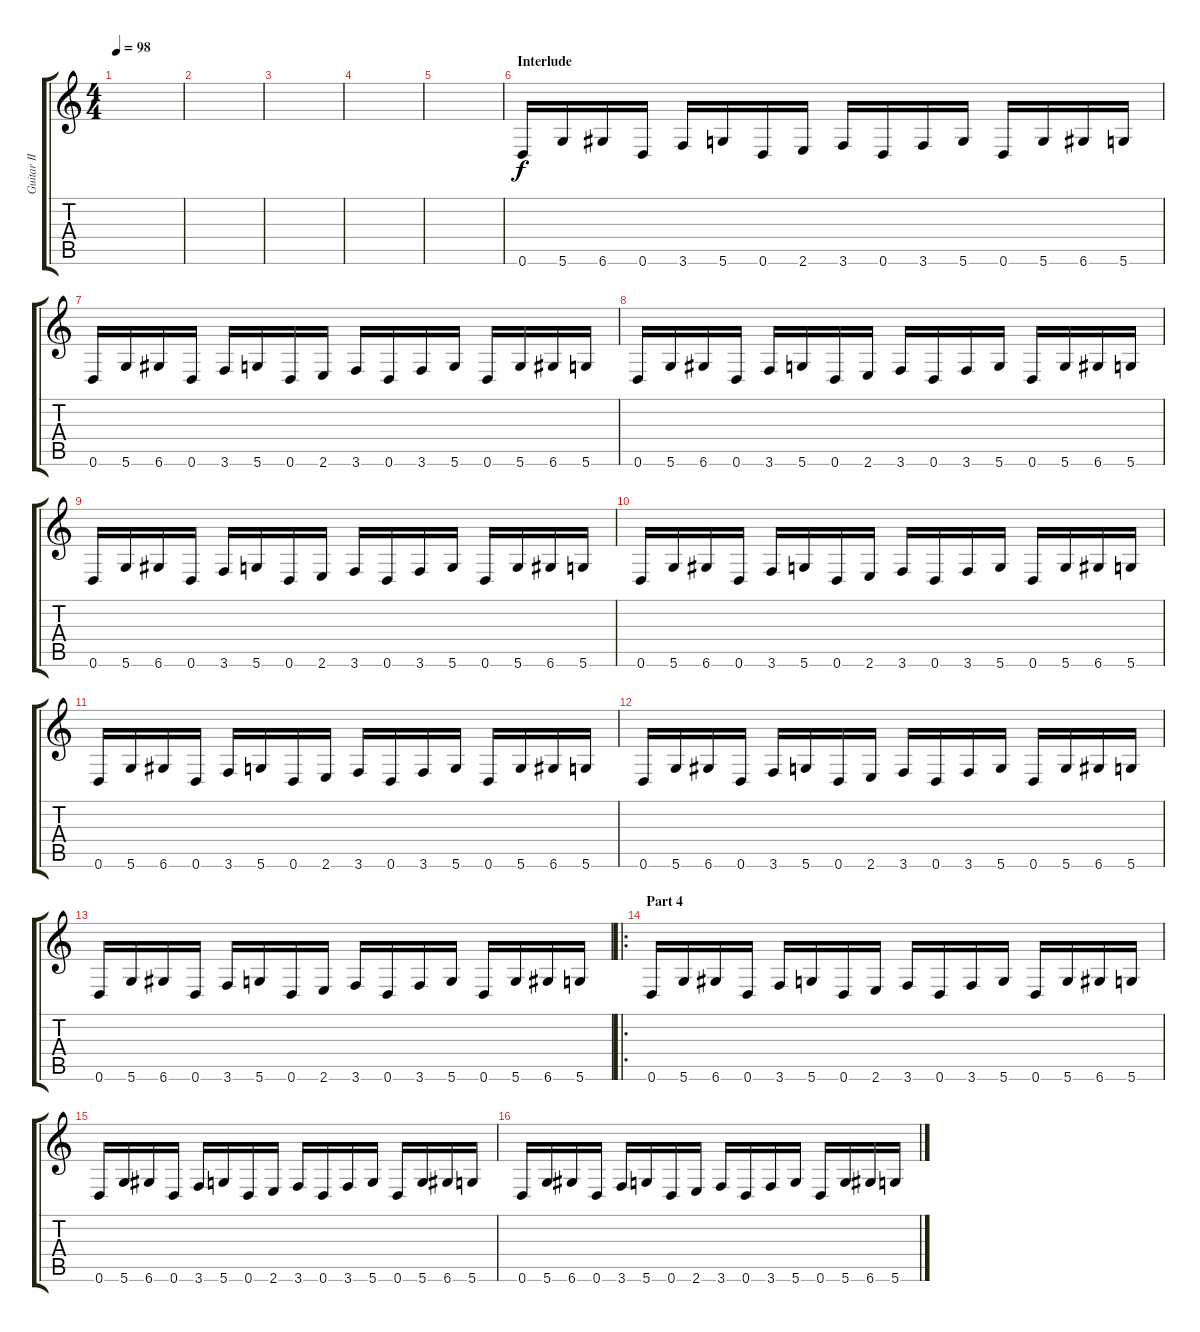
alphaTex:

\track ("Guitar II" "Guitar II") {instrument distortionguitar}
\staff {score tabs}
\tuning (E4 B3 G3 D3 A2 D2) {hide}
\ts (4 4)
\tempo 98
\clef g2
\ks c
|
|
|
|
|
\section ("" "Interlude")
0.6.16 5.6.16 6.6.16 0.6.16 3.6.16 5.6.16 0.6.16 2.6.16 3.6.16 0.6.16 3.6.16 5.6.16 0.6.16 5.6.16 6.6.16 5.6.16 |
0.6.16 5.6.16 6.6.16 0.6.16 3.6.16 5.6.16 0.6.16 2.6.16 3.6.16 0.6.16 3.6.16 5.6.16 0.6.16 5.6.16 6.6.16 5.6.16 |
0.6.16 5.6.16 6.6.16 0.6.16 3.6.16 5.6.16 0.6.16 2.6.16 3.6.16 0.6.16 3.6.16 5.6.16 0.6.16 5.6.16 6.6.16 5.6.16 |
0.6.16 5.6.16 6.6.16 0.6.16 3.6.16 5.6.16 0.6.16 2.6.16 3.6.16 0.6.16 3.6.16 5.6.16 0.6.16 5.6.16 6.6.16 5.6.16 |
0.6.16 5.6.16 6.6.16 0.6.16 3.6.16 5.6.16 0.6.16 2.6.16 3.6.16 0.6.16 3.6.16 5.6.16 0.6.16 5.6.16 6.6.16 5.6.16 |
0.6.16 5.6.16 6.6.16 0.6.16 3.6.16 5.6.16 0.6.16 2.6.16 3.6.16 0.6.16 3.6.16 5.6.16 0.6.16 5.6.16 6.6.16 5.6.16 |
0.6.16 5.6.16 6.6.16 0.6.16 3.6.16 5.6.16 0.6.16 2.6.16 3.6.16 0.6.16 3.6.16 5.6.16 0.6.16 5.6.16 6.6.16 5.6.16 |
0.6.16 5.6.16 6.6.16 0.6.16 3.6.16 5.6.16 0.6.16 2.6.16 3.6.16 0.6.16 3.6.16 5.6.16 0.6.16 5.6.16 6.6.16 5.6.16 |
\ro
\section ("" "Part 4")
0.6.16 5.6.16 6.6.16 0.6.16 3.6.16 5.6.16 0.6.16 2.6.16 3.6.16 0.6.16 3.6.16 5.6.16 0.6.16 5.6.16 6.6.16 5.6.16 |
0.6.16 5.6.16 6.6.16 0.6.16 3.6.16 5.6.16 0.6.16 2.6.16 3.6.16 0.6.16 3.6.16 5.6.16 0.6.16 5.6.16 6.6.16 5.6.16 |
0.6.16 5.6.16 6.6.16 0.6.16 3.6.16 5.6.16 0.6.16 2.6.16 3.6.16 0.6.16 3.6.16 5.6.16 0.6.16 5.6.16 6.6.16 5.6.16
